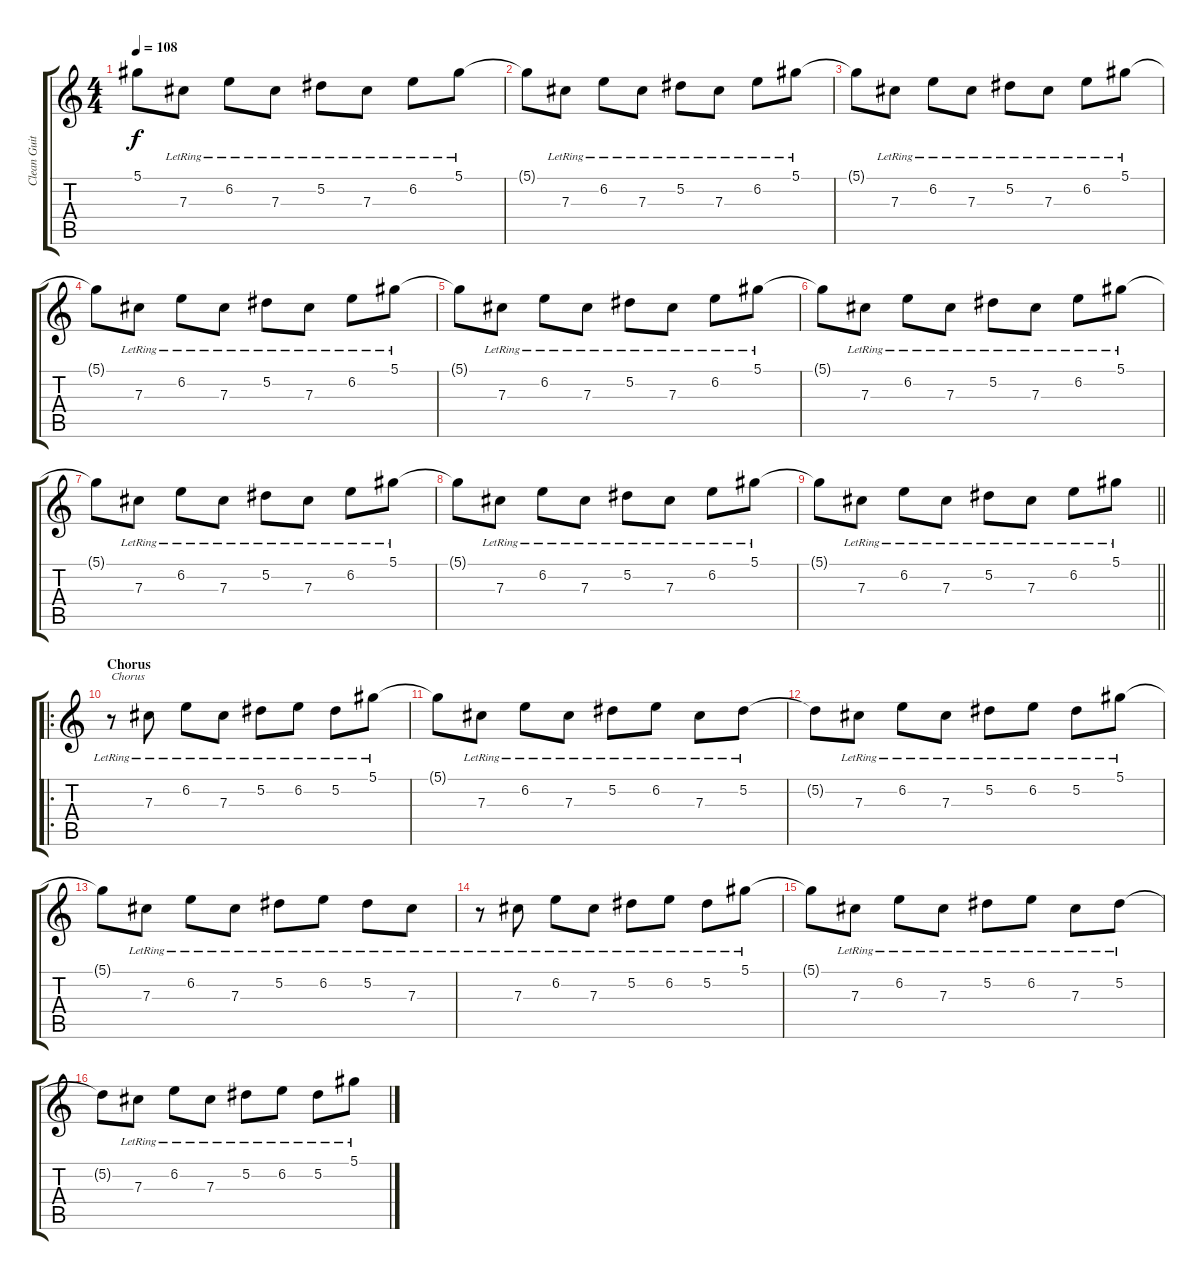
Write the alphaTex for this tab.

\track ("Clean Guitar" "Clean Guit") {instrument electricguitarclean}
\staff {score tabs}
\tuning (Eb4 Bb3 Gb3 Db3 Ab2 Eb2) {hide}
\ts (4 4)
\tempo 108
\clef g2
\ks c
5.1{t}.8{dy f} 7.3{lr}.8 6.2{lr}.8 7.3{lr}.8 5.2{lr}.8 7.3{lr}.8 6.2{lr}.8 5.1{lr}.8 |
5.1{t}.8 7.3{lr}.8 6.2{lr}.8 7.3{lr}.8 5.2{lr}.8 7.3{lr}.8 6.2{lr}.8 5.1{lr}.8 |
5.1{t}.8 7.3{lr}.8 6.2{lr}.8 7.3{lr}.8 5.2{lr}.8 7.3{lr}.8 6.2{lr}.8 5.1{lr}.8 |
5.1{t}.8 7.3{lr}.8 6.2{lr}.8 7.3{lr}.8 5.2{lr}.8 7.3{lr}.8 6.2{lr}.8 5.1{lr}.8 |
5.1{t}.8 7.3{lr}.8 6.2{lr}.8 7.3{lr}.8 5.2{lr}.8 7.3{lr}.8 6.2{lr}.8 5.1{lr}.8 |
5.1{t}.8 7.3{lr}.8 6.2{lr}.8 7.3{lr}.8 5.2{lr}.8 7.3{lr}.8 6.2{lr}.8 5.1{lr}.8 |
5.1{t}.8 7.3{lr}.8 6.2{lr}.8 7.3{lr}.8 5.2{lr}.8 7.3{lr}.8 6.2{lr}.8 5.1{lr}.8 |
5.1{t}.8 7.3{lr}.8 6.2{lr}.8 7.3{lr}.8 5.2{lr}.8 7.3{lr}.8 6.2{lr}.8 5.1{lr}.8 |
\barLineRight lightlight
5.1{t}.8 7.3{lr}.8 6.2{lr}.8 7.3{lr}.8 5.2{lr}.8 7.3{lr}.8 6.2{lr}.8 5.1{lr}.8 |
\ro
\section ("" "Chorus")
r.8{txt "Chorus"} 7.3{lr}.8 6.2{lr}.8 7.3{lr}.8 5.2{lr}.8 6.2{lr}.8 5.2{lr}.8 5.1{lr}.8 |
5.1{t}.8 7.3{lr}.8 6.2{lr}.8 7.3{lr}.8 5.2{lr}.8 6.2{lr}.8 7.3{lr}.8 5.2{lr}.8 |
5.2{t}.8 7.3{lr}.8 6.2{lr}.8 7.3{lr}.8 5.2{lr}.8 6.2{lr}.8 5.2{lr}.8 5.1{lr}.8 |
5.1{t}.8 7.3{lr}.8 6.2{lr}.8 7.3{lr}.8 5.2{lr}.8 6.2{lr}.8 5.2{lr}.8 7.3{lr}.8 |
r.8 7.3{lr}.8 6.2{lr}.8 7.3{lr}.8 5.2{lr}.8 6.2{lr}.8 5.2{lr}.8 5.1{lr}.8 |
5.1{t}.8 7.3{lr}.8 6.2{lr}.8 7.3{lr}.8 5.2{lr}.8 6.2{lr}.8 7.3{lr}.8 5.2{lr}.8 |
5.2{t}.8 7.3{lr}.8 6.2{lr}.8 7.3{lr}.8 5.2{lr}.8 6.2{lr}.8 5.2{lr}.8 5.1{lr}.8
